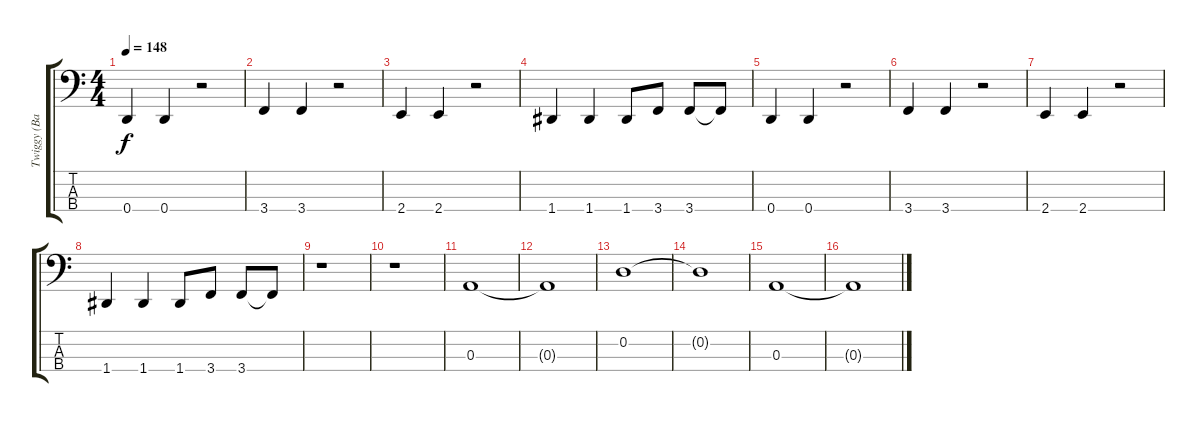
\track ("Twiggy (Bass)" "Twiggy (Ba") {instrument electricbassfinger}
\staff {score tabs}
\tuning (G2 D2 A1 D1) {hide}
\ts (4 4)
\tempo 148
\clef f4
\ks c
0.4.4{dy f} 0.4.4 r.2 |
3.4.4 3.4.4 r.2 |
2.4.4 2.4.4 r.2 |
1.4.4 1.4.4 1.4.8 3.4.8 3.4.8 3.4{t}.8 |
0.4.4 0.4.4 r.2 |
3.4.4 3.4.4 r.2 |
2.4.4 2.4.4 r.2 |
1.4.4 1.4.4 1.4.8 3.4.8 3.4.8 3.4{t}.8 |
r.1 |
r.1 |
0.3.1 |
0.3{t}.1 |
0.2.1 |
0.2{t}.1 |
0.3.1 |
0.3{t}.1
